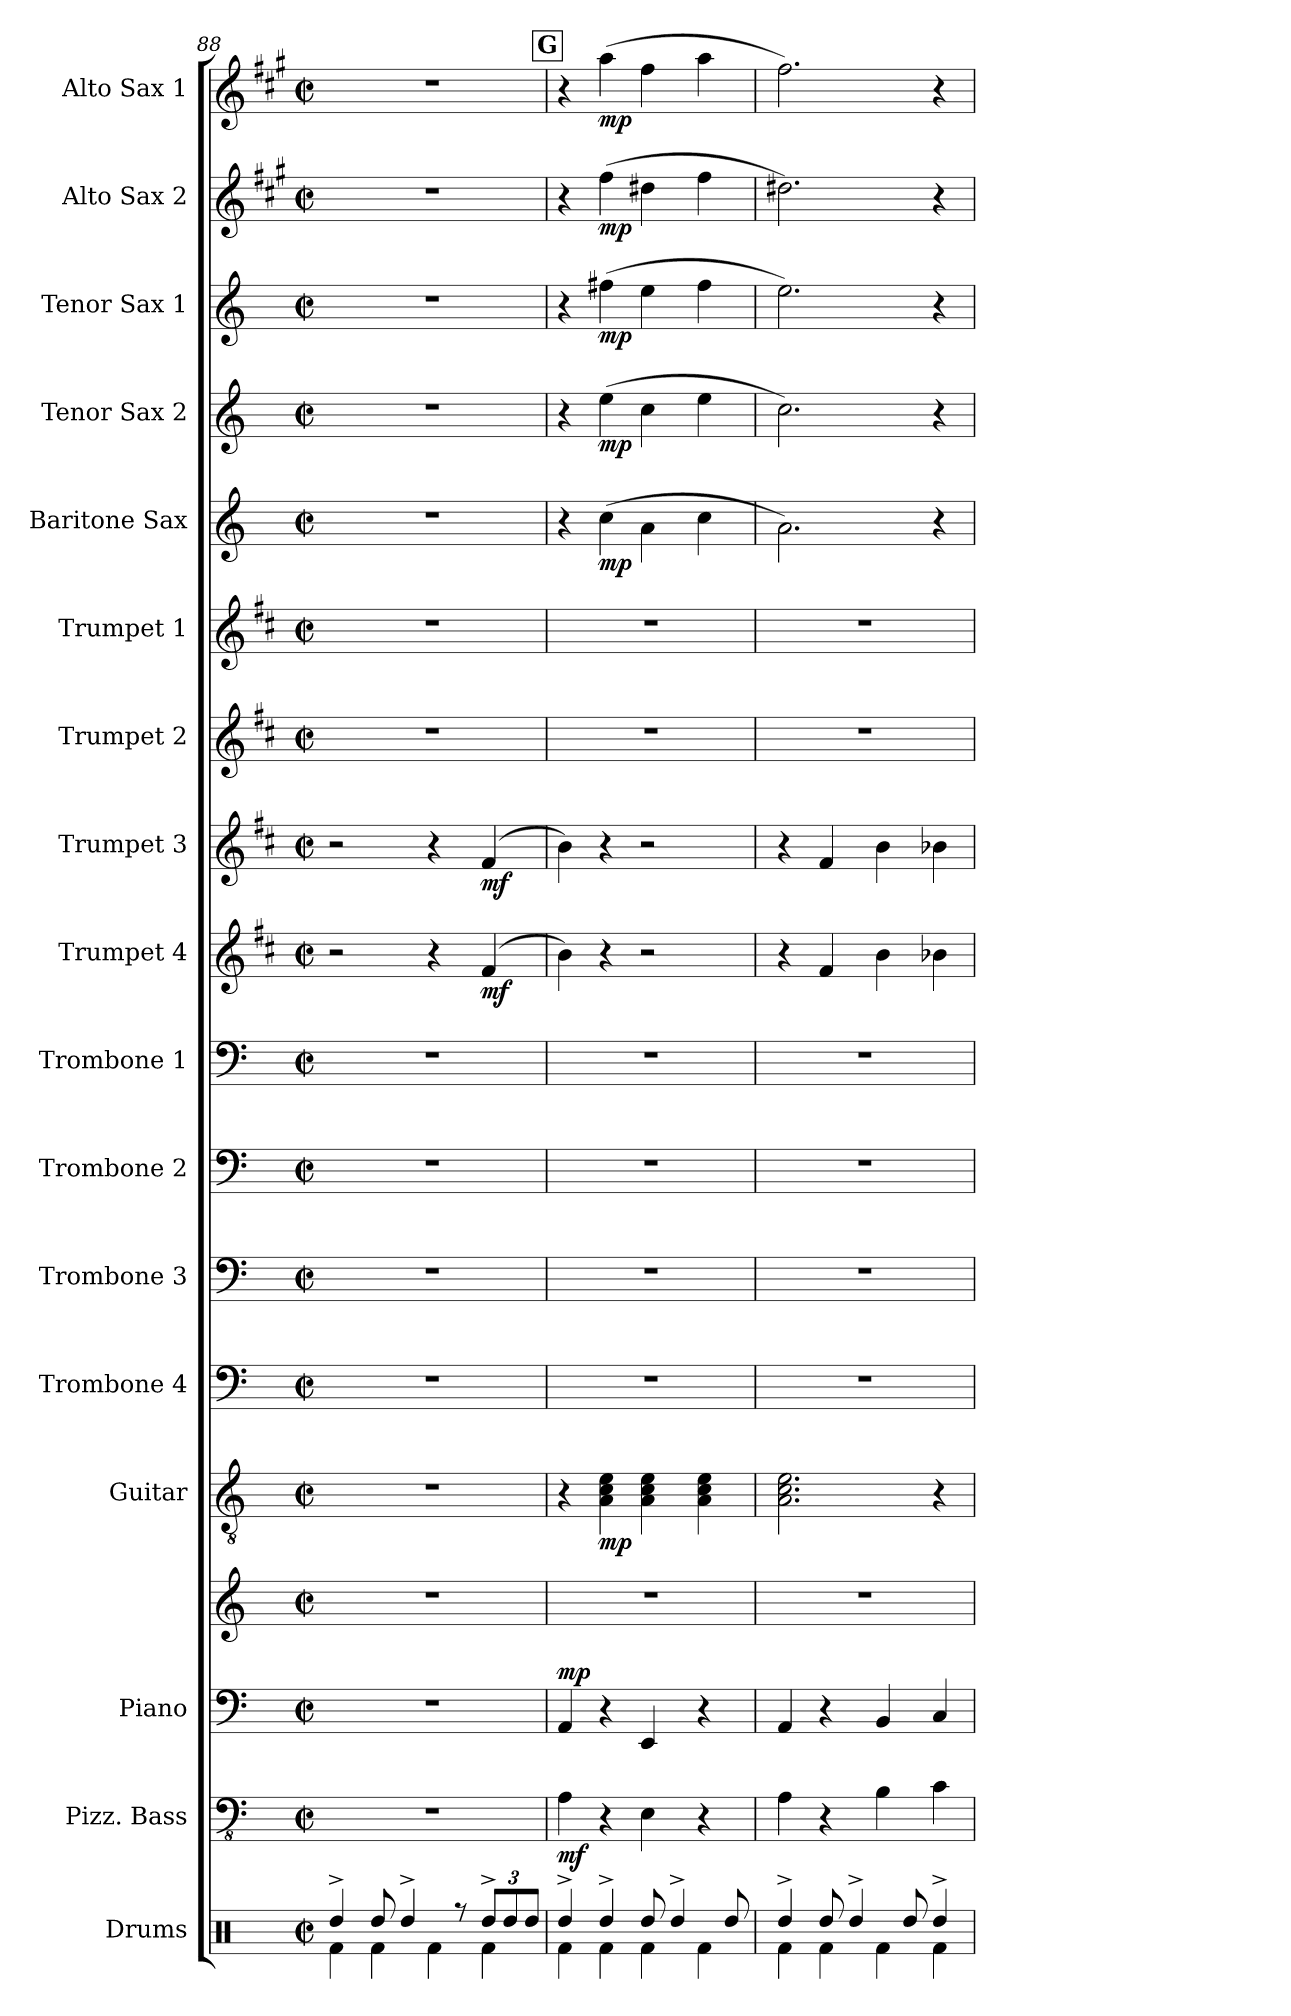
**kern	**kern	**dynam	**kern	**kern	**dynam	**kern	**dynam	**kern	**kern	**kern	**kern	**kern	**dynam	**kern	**dynam	**kern	**kern	**kern	**dynam	**kern	**dynam	**kern	**dynam	**kern	**dynam	**kern	**dynam
*part17	*part16	*part16	*part15	*part15	*part15	*part14	*part14	*part13	*part12	*part11	*part10	*part9	*part9	*part8	*part8	*part7	*part6	*part5	*part5	*part4	*part4	*part3	*part3	*part2	*part2	*part1	*part1
*staff18	*staff17	*staff17	*staff16	*staff15	*staff15/16	*staff14	*staff14	*staff13	*staff12	*staff11	*staff10	*staff9	*staff9	*staff8	*staff8	*staff7	*staff6	*staff5	*staff5	*staff4	*staff4	*staff3	*staff3	*staff2	*staff2	*staff1	*staff1
*I"Drums	*I"Pizz. Bass	*	*I"Piano	*	*	*I"Guitar	*	*I"Trombone 4	*I"Trombone 3	*I"Trombone 2	*I"Trombone 1	*I"Trumpet 4	*	*I"Trumpet 3	*	*I"Trumpet 2	*I"Trumpet 1	*I"Baritone Sax	*	*I"Tenor Sax 2	*	*I"Tenor Sax 1	*	*I"Alto Sax 2	*	*I"Alto Sax 1	*
*I'Drums	*I'Bass	*	*I'Piano	*	*	*I'Gtr.	*	*I'Tbn. 4	*I'Tbn. 3	*I'Tbn. 2	*I'Tbn. 1	*I'Tpt. 4	*	*I'Tpt. 3	*	*I'Tpt. 2	*I'Tpt. 1	*I'Bari	*	*I'Tenor 2	*	*I'Tenor 1	*	*I'Alto 2	*	*I'Alto 1	*
*clefX	*clefFv4	*	*clefF4	*clefG2	*	*clefGv2	*	*clefF4	*clefF4	*clefF4	*clefF4	*clefG2	*	*clefG2	*	*clefG2	*clefG2	*clefG2	*	*clefG2	*	*clefG2	*	*clefG2	*	*clefG2	*
*	*	*	*	*	*	*	*	*	*	*	*	*ITrd1c2	*	*ITrd1c2	*	*ITrd1c2	*ITrd1c2	*ITrd12c21	*	*ITrd8c14	*	*ITrd8c14	*	*ITrd5c9	*	*ITrd5c9	*
*k[]	*k[]	*	*k[]	*k[]	*	*k[]	*	*k[]	*k[]	*k[]	*k[]	*k[]	*	*k[]	*	*k[]	*k[]	*k[]	*	*k[]	*	*k[]	*	*k[]	*	*k[]	*
*M2/2	*M2/2	*	*M2/2	*M2/2	*	*M2/2	*	*M2/2	*M2/2	*M2/2	*M2/2	*M2/2	*	*M2/2	*	*M2/2	*M2/2	*M2/2	*	*M2/2	*	*M2/2	*	*M2/2	*	*M2/2	*
*met(c|)	*met(c|)	*	*met(c|)	*met(c|)	*	*met(c|)	*	*met(c|)	*met(c|)	*met(c|)	*met(c|)	*met(c|)	*	*met(c|)	*	*met(c|)	*met(c|)	*met(c|)	*	*met(c|)	*	*met(c|)	*	*met(c|)	*	*met(c|)	*
=88	=88	=88	=88	=88	=88	=88	=88	=88	=88	=88	=88	=88	=88	=88	=88	=88	=88	=88	=88	=88	=88	=88	=88	=88	=88	=88	=88
*^	*	*	*	*	*	*	*	*	*	*	*	*	*	*	*	*	*	*	*	*	*	*	*	*	*	*	*
4Rdd^/	4Rf\	1r	.	1r	1r	.	1r	.	1r	1r	1r	1r	2r	.	2r	.	1r	1r	1r	.	1r	.	1r	.	1r	.	1r	.
8Rdd/	4Rf\	.	.	.	.	.	.	.	.	.	.	.	.	.	.	.	.	.	.	.	.	.	.	.	.	.	.	.
4Rdd^/	.	.	.	.	.	.	.	.	.	.	.	.	.	.	.	.	.	.	.	.	.	.	.	.	.	.	.	.
.	4Rf\	.	.	.	.	.	.	.	.	.	.	.	4r	.	4r	.	.	.	.	.	.	.	.	.	.	.	.	.
8r	.	.	.	.	.	.	.	.	.	.	.	.	.	.	.	.	.	.	.	.	.	.	.	.	.	.	.	.
*Xbrackettup	*	*	*	*	*	*	*	*	*	*	*	*	*	*	*	*	*	*	*	*	*	*	*	*	*	*	*	*
!	!	!	!	!	!	!	!	!	!	!	!	!	!	!LO:DY:b	!	!LO:DY:b	!	!	!	!	!	!	!	!	!	!	!	!
12Rdd^/L	4Rf\	.	.	.	.	.	.	.	.	.	.	.	(4e/	mf	(4e/	mf	.	.	.	.	.	.	.	.	.	.	.	.
12Rdd/	.	.	.	.	.	.	.	.	.	.	.	.	.	.	.	.	.	.	.	.	.	.	.	.	.	.	.	.
12Rdd/J	.	.	.	.	.	.	.	.	.	.	.	.	.	.	.	.	.	.	.	.	.	.	.	.	.	.	.	.
!!LO:REH:place=s1:a:fs=14:t=G
=89	=89	=89	=89	=89	=89	=89	=89	=89	=89	=89	=89	=89	=89	=89	=89	=89	=89	=89	=89	=89	=89	=89	=89	=89	=89	=89	=89	=89
!	!	!	!LO:DY:b	!	!	!LO:DY:a=2	!	!	!	!	!	!	!	!	!	!	!	!	!	!	!	!	!	!	!	!	!	!
4Rdd^/	4Rf\	4AA\	mf	4AA/	1r	mp	4r	.	1r	1r	1r	1r	4a\)	.	4a\)	.	1r	1r	4r	.	4r	.	4r	.	4r	.	4r	.
!	!	!	!	!	!	!	!	!LO:DY:b	!	!	!	!	!	!	!	!	!	!	!	!LO:DY:b	!	!LO:DY:b	!	!LO:DY:b	!	!LO:DY:b	!	!LO:DY:b
4Rdd^/	4Rf\	4r	.	4r	.	.	4A\ 4c\ 4e\	mp	.	.	.	.	4r	.	4r	.	.	.	(4c\	mp	(4e\	mp	(4f#X\	mp	(4a\	mp	(4cc\	mp
8Rdd/	4Rf\	4EE\	.	4EE/	.	.	4A\ 4c\ 4e\	.	.	.	.	.	2r	.	2r	.	.	.	4A\	.	4c\	.	4e\	.	4f#X\	.	4a\	.
4Rdd^/	.	.	.	.	.	.	.	.	.	.	.	.	.	.	.	.	.	.	.	.	.	.	.	.	.	.	.	.
.	4Rf\	4r	.	4r	.	.	4A\ 4c\ 4e\	.	.	.	.	.	.	.	.	.	.	.	4c\	.	4e\	.	4f#\	.	4a\	.	4cc\	.
8Rdd/	.	.	.	.	.	.	.	.	.	.	.	.	.	.	.	.	.	.	.	.	.	.	.	.	.	.	.	.
=90	=90	=90	=90	=90	=90	=90	=90	=90	=90	=90	=90	=90	=90	=90	=90	=90	=90	=90	=90	=90	=90	=90	=90	=90	=90	=90	=90	=90
4Rdd^/	4Rf\	4AA\	.	4AA/	1r	.	2.A\ 2.c\ 2.e\	.	1r	1r	1r	1r	4r	.	4r	.	1r	1r	2.A\)	.	2.c\)	.	2.e\)	.	2.f#X\)	.	2.a\)	.
8Rdd/	4Rf\	4r	.	4r	.	.	.	.	.	.	.	.	4e/	.	4e/	.	.	.	.	.	.	.	.	.	.	.	.	.
4Rdd^/	.	.	.	.	.	.	.	.	.	.	.	.	.	.	.	.	.	.	.	.	.	.	.	.	.	.	.	.
.	4Rf\	4BB\	.	4BB/	.	.	.	.	.	.	.	.	4a\	.	4a\	.	.	.	.	.	.	.	.	.	.	.	.	.
8Rdd/	.	.	.	.	.	.	.	.	.	.	.	.	.	.	.	.	.	.	.	.	.	.	.	.	.	.	.	.
4Rdd^/	4Rf\	4C\	.	4C/	.	.	4r	.	.	.	.	.	4a-X\	.	4a-X\	.	.	.	4r	.	4r	.	4r	.	4r	.	4r	.
*v	*v	*	*	*	*	*	*	*	*	*	*	*	*	*	*	*	*	*	*	*	*	*	*	*	*	*	*	*
=	=	=	=	=	=	=	=	=	=	=	=	=	=	=	=	=	=	=	=	=	=	=	=	=	=	=	=
*-	*-	*-	*-	*-	*-	*-	*-	*-	*-	*-	*-	*-	*-	*-	*-	*-	*-	*-	*-	*-	*-	*-	*-	*-	*-	*-	*-
